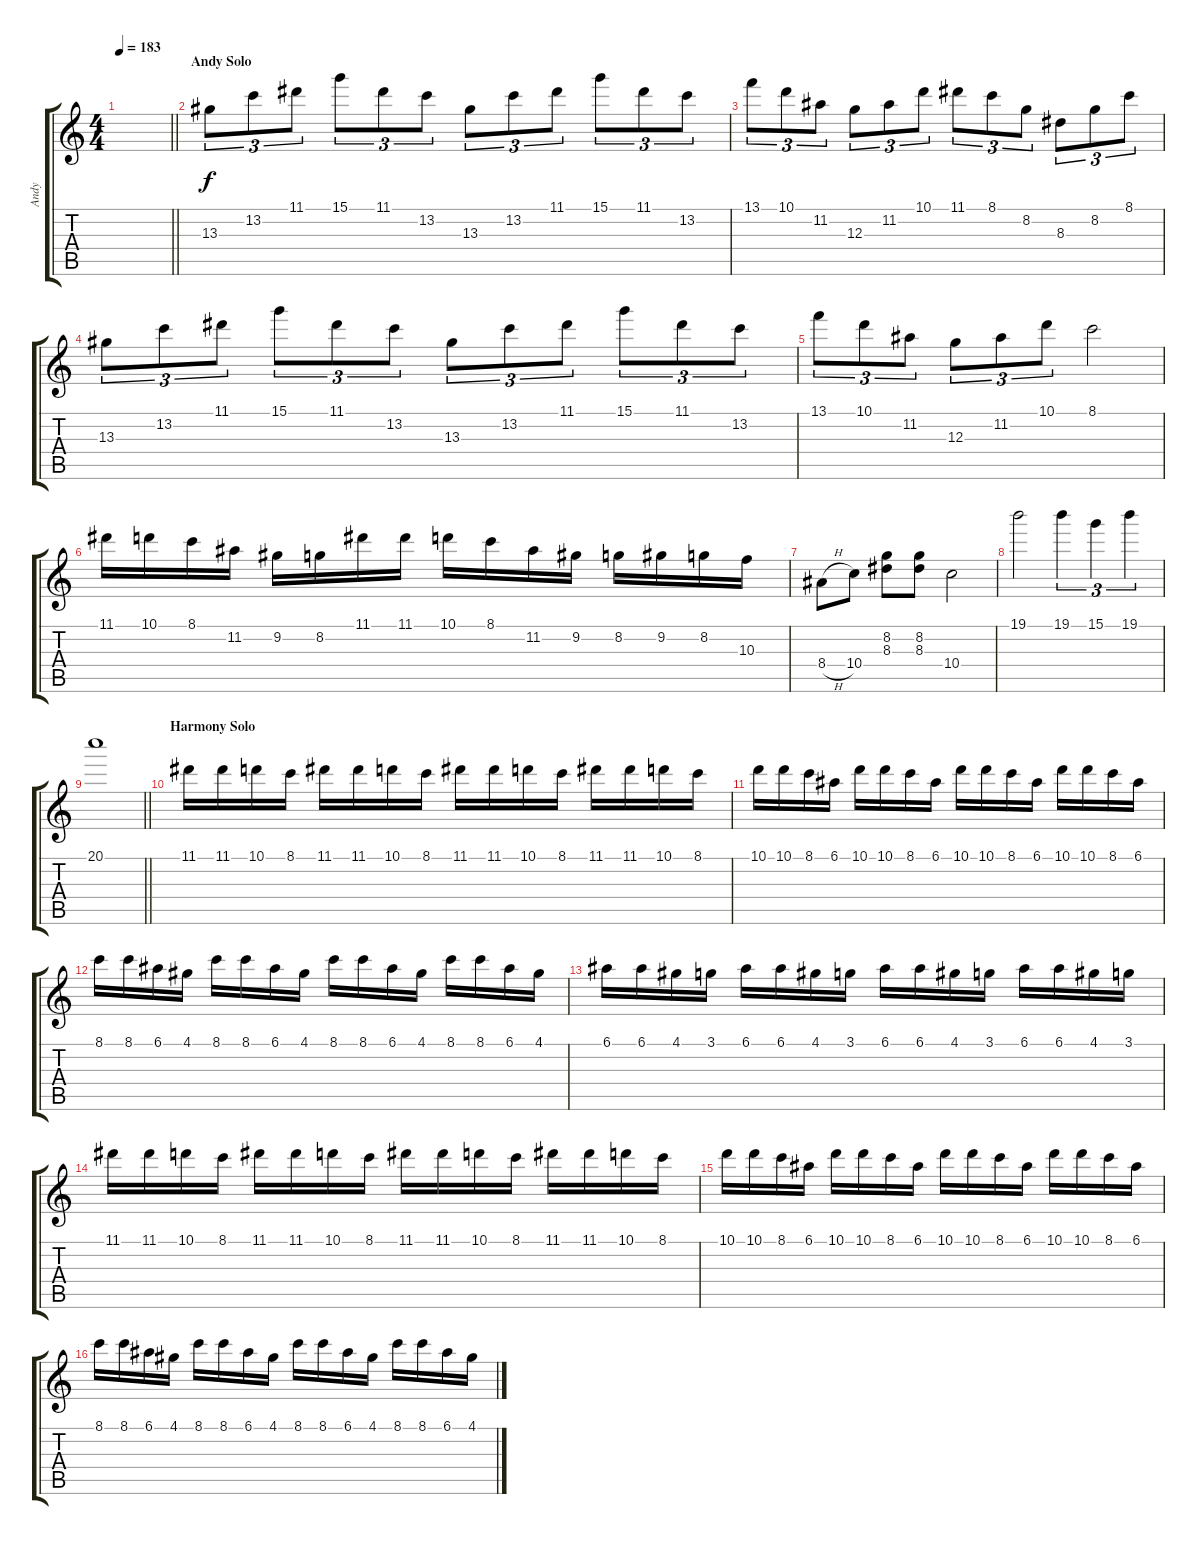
\track ("Andy" "Andy") {instrument distortionguitar}
\staff {score tabs}
\tuning (E4 B3 G3 D3 A2 E2) {hide}
\ts (4 4)
\tempo 183
\clef g2
\barLineRight lightlight
\ks c
|
\section ("" "Andy Solo")
13.3.8{tu (3 2)} 13.2.8{tu (3 2)} 11.1.8{tu (3 2)} 15.1.8{tu (3 2)} 11.1.8{tu (3 2)} 13.2.8{tu (3 2)} 13.3.8{tu (3 2)} 13.2.8{tu (3 2)} 11.1.8{tu (3 2)} 15.1.8{tu (3 2)} 11.1.8{tu (3 2)} 13.2.8{tu (3 2)} |
13.1.8{tu (3 2)} 10.1.8{tu (3 2)} 11.2.8{tu (3 2)} 12.3.8{tu (3 2)} 11.2.8{tu (3 2)} 10.1.8{tu (3 2)} 11.1.8{tu (3 2)} 8.1.8{tu (3 2)} 8.2.8{tu (3 2)} 8.3.8{tu (3 2)} 8.2.8{tu (3 2)} 8.1.8{tu (3 2)} |
13.3.8{tu (3 2)} 13.2.8{tu (3 2)} 11.1.8{tu (3 2)} 15.1.8{tu (3 2)} 11.1.8{tu (3 2)} 13.2.8{tu (3 2)} 13.3.8{tu (3 2)} 13.2.8{tu (3 2)} 11.1.8{tu (3 2)} 15.1.8{tu (3 2)} 11.1.8{tu (3 2)} 13.2.8{tu (3 2)} |
13.1.8{tu (3 2)} 10.1.8{tu (3 2)} 11.2.8{tu (3 2)} 12.3.8{tu (3 2)} 11.2.8{tu (3 2)} 10.1.8{tu (3 2)} 8.1.2 |
11.1.16 10.1.16 8.1.16 11.2.16 9.2.16 8.2.16 11.1.16 11.1.16 10.1.16 8.1.16 11.2.16 9.2.16 8.2.16 9.2.16 8.2.16 10.3.16 |
8.4{h}.8 10.4.8 (8.2 8.3).8 (8.2 8.3).8 10.4.2 |
19.1.2 19.1.4{tu (3 2)} 15.1.4{tu (3 2)} 19.1.4{tu (3 2)} |
\barLineRight lightlight
20.1.1 |
\section ("" "Harmony Solo")
11.1.16 11.1.16 10.1.16 8.1.16 11.1.16 11.1.16 10.1.16 8.1.16 11.1.16 11.1.16 10.1.16 8.1.16 11.1.16 11.1.16 10.1.16 8.1.16 |
10.1.16 10.1.16 8.1.16 6.1.16 10.1.16 10.1.16 8.1.16 6.1.16 10.1.16 10.1.16 8.1.16 6.1.16 10.1.16 10.1.16 8.1.16 6.1.16 |
8.1.16 8.1.16 6.1.16 4.1.16 8.1.16 8.1.16 6.1.16 4.1.16 8.1.16 8.1.16 6.1.16 4.1.16 8.1.16 8.1.16 6.1.16 4.1.16 |
6.1.16 6.1.16 4.1.16 3.1.16 6.1.16 6.1.16 4.1.16 3.1.16 6.1.16 6.1.16 4.1.16 3.1.16 6.1.16 6.1.16 4.1.16 3.1.16 |
11.1.16 11.1.16 10.1.16 8.1.16 11.1.16 11.1.16 10.1.16 8.1.16 11.1.16 11.1.16 10.1.16 8.1.16 11.1.16 11.1.16 10.1.16 8.1.16 |
10.1.16 10.1.16 8.1.16 6.1.16 10.1.16 10.1.16 8.1.16 6.1.16 10.1.16 10.1.16 8.1.16 6.1.16 10.1.16 10.1.16 8.1.16 6.1.16 |
8.1.16 8.1.16 6.1.16 4.1.16 8.1.16 8.1.16 6.1.16 4.1.16 8.1.16 8.1.16 6.1.16 4.1.16 8.1.16 8.1.16 6.1.16 4.1.16
